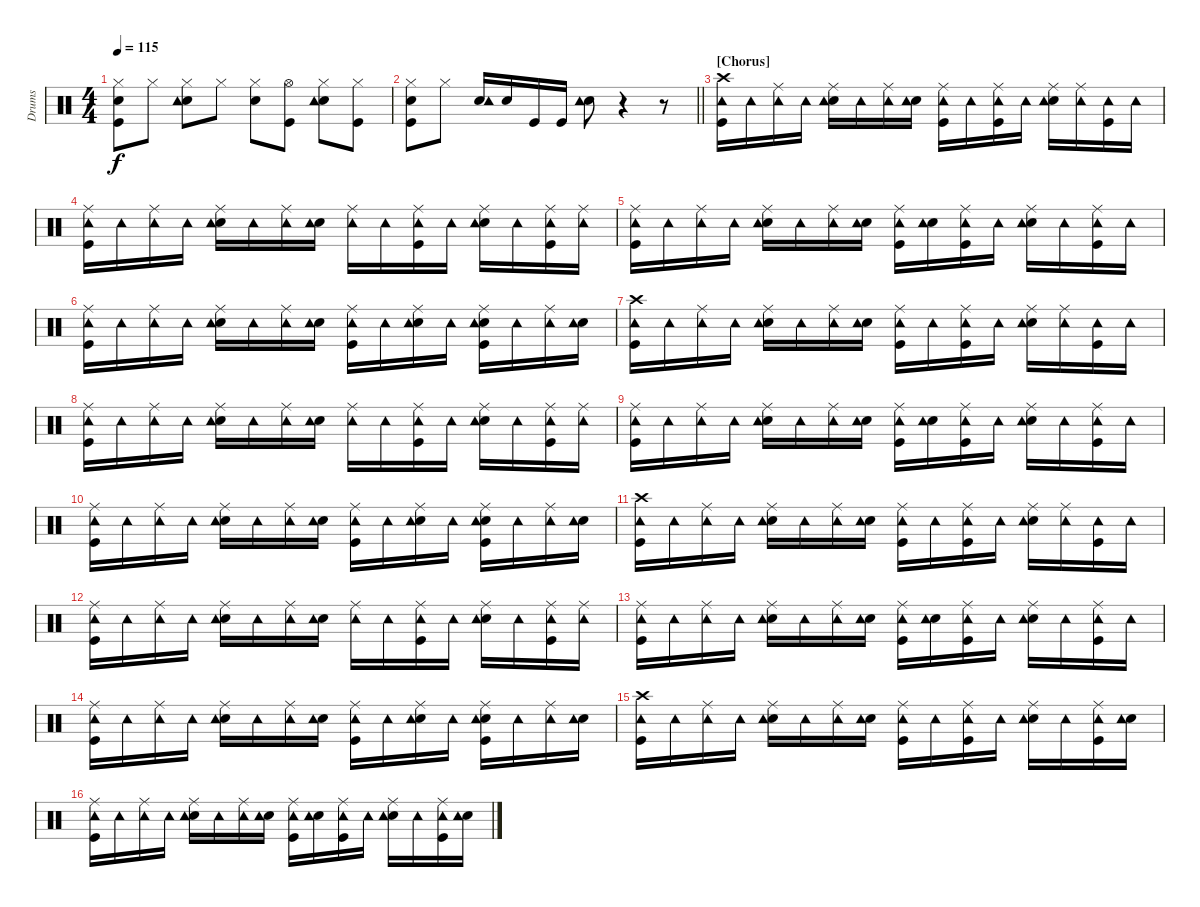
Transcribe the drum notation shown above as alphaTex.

\track ("Drums" "Drums") {instrument percussion}
\staff {score}
\articulation defaults
\ts (4 4)
\tempo 115
\clef neutral
\ks c
("Kick (hit)" "Hi-Hat (closed)" "Electric Snare (hit)").8{dy f} "Hi-Hat (closed)".8 ("Hi-Hat (closed)" "Electric Snare (hit)" "Tambourine (hit)").8 "Hi-Hat (closed)".8 ("Electric Snare (hit)" "Hi-Hat (closed)").8 ("Kick (hit)" "Hi-Hat (open)").8 ("Electric Snare (hit)" "Hi-Hat (closed)" "Tambourine (hit)").8 ("Hi-Hat (closed)" "Kick (hit)").8 |
\barLineRight lightlight
("Hi-Hat (closed)" "Electric Snare (hit)" "Kick (hit)").8 "Hi-Hat (closed)".8 ("Electric Snare (hit)" "Tambourine (hit)").16 "Electric Snare (hit)".16 "Kick (hit)".16 "Kick (hit)".16 ("Electric Snare (hit)" "Tambourine (hit)").8 r.4 r.8 |
\section ("" "[Chorus]")
("Kick (hit)" "Crash high (hit)" "Tambourine (hit)").16 "Tambourine (hit)".16 ("Ride (middle)" "Tambourine (hit)").16 "Tambourine (hit)".16 ("Ride (middle)" "Electric Snare (hit)" "Tambourine (hit)").16 "Tambourine (hit)".16 ("Ride (middle)" "Tambourine (hit)").16 ("Electric Snare (hit)" "Tambourine (hit)").16 ("Kick (hit)" "Ride (middle)" "Tambourine (hit)").16 "Tambourine (hit)".16 ("Kick (hit)" "Ride (middle)" "Tambourine (hit)").16 "Tambourine (hit)".16 ("Electric Snare (hit)" "Ride (middle)" "Tambourine (hit)").16 ("Ride (middle)" "Tambourine (hit)").16 ("Kick (hit)" "Tambourine (hit)").16 "Tambourine (hit)".16 |
("Ride (middle)" "Kick (hit)" "Tambourine (hit)").16 "Tambourine (hit)".16 ("Ride (middle)" "Tambourine (hit)").16 "Tambourine (hit)".16 ("Electric Snare (hit)" "Ride (middle)" "Tambourine (hit)").16 "Tambourine (hit)".16 ("Ride (middle)" "Tambourine (hit)").16 ("Electric Snare (hit)" "Tambourine (hit)").16 ("Ride (middle)" "Tambourine (hit)").16 "Tambourine (hit)".16 ("Ride (middle)" "Kick (hit)" "Tambourine (hit)").16 "Tambourine (hit)".16 ("Electric Snare (hit)" "Ride (middle)" "Tambourine (hit)").16 "Tambourine (hit)".16 ("Ride (middle)" "Kick (hit)" "Tambourine (hit)").16 ("Ride (middle)" "Tambourine (hit)").16 |
("Ride (middle)" "Kick (hit)" "Tambourine (hit)").16 "Tambourine (hit)".16 ("Ride (middle)" "Tambourine (hit)").16 "Tambourine (hit)".16 ("Ride (middle)" "Electric Snare (hit)" "Tambourine (hit)").16 "Tambourine (hit)".16 ("Ride (middle)" "Tambourine (hit)").16 ("Electric Snare (hit)" "Tambourine (hit)").16 ("Ride (middle)" "Kick (hit)" "Tambourine (hit)").16 ("Electric Snare (hit)" "Tambourine (hit)").16 ("Ride (middle)" "Kick (hit)" "Tambourine (hit)").16 "Tambourine (hit)".16 ("Electric Snare (hit)" "Ride (middle)" "Tambourine (hit)").16 "Tambourine (hit)".16 ("Ride (middle)" "Kick (hit)" "Tambourine (hit)").16 "Tambourine (hit)".16 |
("Ride (middle)" "Kick (hit)" "Tambourine (hit)").16 "Tambourine (hit)".16 ("Ride (middle)" "Tambourine (hit)").16 "Tambourine (hit)".16 ("Ride (middle)" "Electric Snare (hit)" "Tambourine (hit)").16 "Tambourine (hit)".16 ("Ride (middle)" "Tambourine (hit)").16 ("Electric Snare (hit)" "Tambourine (hit)").16 ("Ride (middle)" "Kick (hit)" "Tambourine (hit)").16 "Tambourine (hit)".16 ("Ride (middle)" "Electric Snare (hit)" "Tambourine (hit)").16 "Tambourine (hit)".16 ("Electric Snare (hit)" "Kick (hit)" "Ride (middle)" "Tambourine (hit)").16 "Tambourine (hit)".16 ("Ride (middle)" "Tambourine (hit)").16 ("Electric Snare (hit)" "Tambourine (hit)").16 |
("Kick (hit)" "Crash high (hit)" "Tambourine (hit)").16 "Tambourine (hit)".16 ("Ride (middle)" "Tambourine (hit)").16 "Tambourine (hit)".16 ("Ride (middle)" "Electric Snare (hit)" "Tambourine (hit)").16 "Tambourine (hit)".16 ("Ride (middle)" "Tambourine (hit)").16 ("Electric Snare (hit)" "Tambourine (hit)").16 ("Kick (hit)" "Ride (middle)" "Tambourine (hit)").16 "Tambourine (hit)".16 ("Kick (hit)" "Ride (middle)" "Tambourine (hit)").16 "Tambourine (hit)".16 ("Electric Snare (hit)" "Ride (middle)" "Tambourine (hit)").16 ("Ride (middle)" "Tambourine (hit)").16 ("Kick (hit)" "Tambourine (hit)").16 "Tambourine (hit)".16 |
("Ride (middle)" "Kick (hit)" "Tambourine (hit)").16 "Tambourine (hit)".16 ("Ride (middle)" "Tambourine (hit)").16 "Tambourine (hit)".16 ("Electric Snare (hit)" "Ride (middle)" "Tambourine (hit)").16 "Tambourine (hit)".16 ("Ride (middle)" "Tambourine (hit)").16 ("Electric Snare (hit)" "Tambourine (hit)").16 ("Ride (middle)" "Tambourine (hit)").16 "Tambourine (hit)".16 ("Ride (middle)" "Kick (hit)" "Tambourine (hit)").16 "Tambourine (hit)".16 ("Electric Snare (hit)" "Ride (middle)" "Tambourine (hit)").16 "Tambourine (hit)".16 ("Ride (middle)" "Kick (hit)" "Tambourine (hit)").16 ("Ride (middle)" "Tambourine (hit)").16 |
("Ride (middle)" "Kick (hit)" "Tambourine (hit)").16 "Tambourine (hit)".16 ("Ride (middle)" "Tambourine (hit)").16 "Tambourine (hit)".16 ("Ride (middle)" "Electric Snare (hit)" "Tambourine (hit)").16 "Tambourine (hit)".16 ("Ride (middle)" "Tambourine (hit)").16 ("Electric Snare (hit)" "Tambourine (hit)").16 ("Ride (middle)" "Kick (hit)" "Tambourine (hit)").16 ("Electric Snare (hit)" "Tambourine (hit)").16 ("Ride (middle)" "Kick (hit)" "Tambourine (hit)").16 "Tambourine (hit)".16 ("Electric Snare (hit)" "Ride (middle)" "Tambourine (hit)").16 "Tambourine (hit)".16 ("Ride (middle)" "Kick (hit)" "Tambourine (hit)").16 "Tambourine (hit)".16 |
("Ride (middle)" "Kick (hit)" "Tambourine (hit)").16 "Tambourine (hit)".16 ("Ride (middle)" "Tambourine (hit)").16 "Tambourine (hit)".16 ("Ride (middle)" "Electric Snare (hit)" "Tambourine (hit)").16 "Tambourine (hit)".16 ("Ride (middle)" "Tambourine (hit)").16 ("Electric Snare (hit)" "Tambourine (hit)").16 ("Ride (middle)" "Kick (hit)" "Tambourine (hit)").16 "Tambourine (hit)".16 ("Ride (middle)" "Electric Snare (hit)" "Tambourine (hit)").16 "Tambourine (hit)".16 ("Electric Snare (hit)" "Kick (hit)" "Ride (middle)" "Tambourine (hit)").16 "Tambourine (hit)".16 ("Ride (middle)" "Tambourine (hit)").16 ("Electric Snare (hit)" "Tambourine (hit)").16 |
("Kick (hit)" "Crash high (hit)" "Tambourine (hit)").16 "Tambourine (hit)".16 ("Ride (middle)" "Tambourine (hit)").16 "Tambourine (hit)".16 ("Ride (middle)" "Electric Snare (hit)" "Tambourine (hit)").16 "Tambourine (hit)".16 ("Ride (middle)" "Tambourine (hit)").16 ("Electric Snare (hit)" "Tambourine (hit)").16 ("Kick (hit)" "Ride (middle)" "Tambourine (hit)").16 "Tambourine (hit)".16 ("Kick (hit)" "Ride (middle)" "Tambourine (hit)").16 "Tambourine (hit)".16 ("Electric Snare (hit)" "Ride (middle)" "Tambourine (hit)").16 ("Ride (middle)" "Tambourine (hit)").16 ("Kick (hit)" "Tambourine (hit)").16 "Tambourine (hit)".16 |
("Ride (middle)" "Kick (hit)" "Tambourine (hit)").16 "Tambourine (hit)".16 ("Ride (middle)" "Tambourine (hit)").16 "Tambourine (hit)".16 ("Electric Snare (hit)" "Ride (middle)" "Tambourine (hit)").16 "Tambourine (hit)".16 ("Ride (middle)" "Tambourine (hit)").16 ("Electric Snare (hit)" "Tambourine (hit)").16 ("Ride (middle)" "Tambourine (hit)").16 "Tambourine (hit)".16 ("Ride (middle)" "Kick (hit)" "Tambourine (hit)").16 "Tambourine (hit)".16 ("Electric Snare (hit)" "Ride (middle)" "Tambourine (hit)").16 "Tambourine (hit)".16 ("Ride (middle)" "Kick (hit)" "Tambourine (hit)").16 ("Ride (middle)" "Tambourine (hit)").16 |
("Ride (middle)" "Kick (hit)" "Tambourine (hit)").16 "Tambourine (hit)".16 ("Ride (middle)" "Tambourine (hit)").16 "Tambourine (hit)".16 ("Ride (middle)" "Electric Snare (hit)" "Tambourine (hit)").16 "Tambourine (hit)".16 ("Ride (middle)" "Tambourine (hit)").16 ("Electric Snare (hit)" "Tambourine (hit)").16 ("Ride (middle)" "Kick (hit)" "Tambourine (hit)").16 ("Electric Snare (hit)" "Tambourine (hit)").16 ("Ride (middle)" "Kick (hit)" "Tambourine (hit)").16 "Tambourine (hit)".16 ("Electric Snare (hit)" "Ride (middle)" "Tambourine (hit)").16 "Tambourine (hit)".16 ("Ride (middle)" "Kick (hit)" "Tambourine (hit)").16 "Tambourine (hit)".16 |
("Ride (middle)" "Kick (hit)" "Tambourine (hit)").16 "Tambourine (hit)".16 ("Ride (middle)" "Tambourine (hit)").16 "Tambourine (hit)".16 ("Ride (middle)" "Electric Snare (hit)" "Tambourine (hit)").16 "Tambourine (hit)".16 ("Ride (middle)" "Tambourine (hit)").16 ("Electric Snare (hit)" "Tambourine (hit)").16 ("Ride (middle)" "Kick (hit)" "Tambourine (hit)").16 "Tambourine (hit)".16 ("Ride (middle)" "Electric Snare (hit)" "Tambourine (hit)").16 "Tambourine (hit)".16 ("Electric Snare (hit)" "Kick (hit)" "Ride (middle)" "Tambourine (hit)").16 "Tambourine (hit)".16 ("Ride (middle)" "Tambourine (hit)").16 ("Electric Snare (hit)" "Tambourine (hit)").16 |
("Crash high (hit)" "Kick (hit)" "Tambourine (hit)").16 "Tambourine (hit)".16 ("Ride (middle)" "Tambourine (hit)").16 "Tambourine (hit)".16 ("Ride (middle)" "Electric Snare (hit)" "Tambourine (hit)").16 "Tambourine (hit)".16 ("Ride (middle)" "Tambourine (hit)").16 ("Electric Snare (hit)" "Tambourine (hit)").16 ("Kick (hit)" "Ride (middle)" "Tambourine (hit)").16 "Tambourine (hit)".16 ("Kick (hit)" "Ride (middle)" "Tambourine (hit)").16 "Tambourine (hit)".16 ("Electric Snare (hit)" "Ride (middle)" "Tambourine (hit)").16 "Tambourine (hit)".16 ("Ride (middle)" "Kick (hit)" "Tambourine (hit)").16 ("Electric Snare (hit)" "Tambourine (hit)").16 |
("Kick (hit)" "Ride (middle)" "Tambourine (hit)").16 "Tambourine (hit)".16 ("Ride (middle)" "Tambourine (hit)").16 "Tambourine (hit)".16 ("Ride (middle)" "Electric Snare (hit)" "Tambourine (hit)").16 "Tambourine (hit)".16 ("Ride (middle)" "Tambourine (hit)").16 ("Electric Snare (hit)" "Tambourine (hit)").16 ("Ride (middle)" "Kick (hit)" "Tambourine (hit)").16 ("Electric Snare (hit)" "Tambourine (hit)").16 ("Ride (middle)" "Kick (hit)" "Tambourine (hit)").16 "Tambourine (hit)".16 ("Ride (middle)" "Electric Snare (hit)" "Tambourine (hit)").16 "Tambourine (hit)".16 ("Ride (middle)" "Kick (hit)" "Tambourine (hit)").16 ("Electric Snare (hit)" "Tambourine (hit)").16
